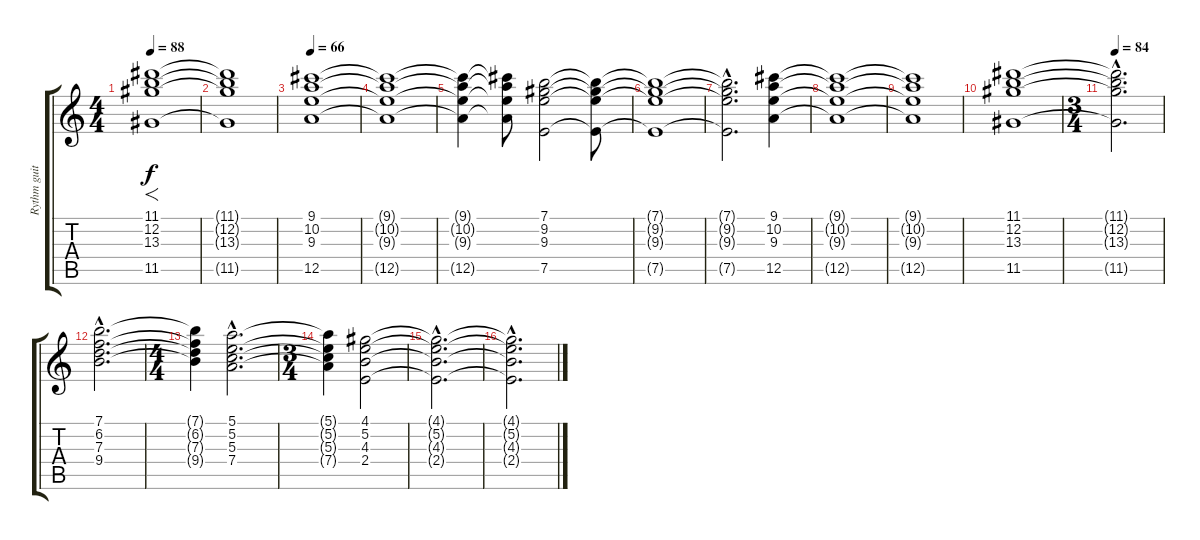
\track ("Rythm guitar" "Rythm guit") {instrument acousticguitarsteel}
\staff {score tabs}
\tuning (E4 B3 G3 D3 A2 E2) {hide}
\ts (4 4)
\tempo 88
\clef g2
\ks c
(11.1 12.2 13.3 11.5).1{f dy f volume 4 instrument synthstrings1} |
(11.1{t} 12.2{t} 13.3{t} 11.5{t}).1 |
\tempo 66
(9.1 10.2 9.3 12.5).1 |
(9.1{t} 10.2{t} 9.3{t} 12.5{t}).1 |
(9.1{t} 10.2{t} 9.3{t} 12.5{t}).4 (9.1{t} 10.2{t} 9.3{t} 12.5{t}).8 (7.1 9.2 9.3 7.5).2 (7.1{t} 9.2{t} 9.3{t} 7.5{t}).8 |
(7.1{t} 9.2{t} 9.3{t} 7.5{t}).1 |
(7.1{hac t} 9.2{hac t} 9.3{hac t} 7.5{hac t}).2{d} (9.1 10.2 9.3 12.5).4 |
(9.1{t} 10.2{t} 9.3{t} 12.5{t}).1 |
(9.1{t} 10.2{t} 9.3{t} 12.5{t}).1 |
(11.1 12.2 13.3 11.5).1 |
\ts (3 4)
\tempo 84
(11.1{hac t} 12.2{hac t} 13.3{hac t} 11.5{hac t}).2{d} |
(7.1{hac} 6.2{hac} 7.3{hac} 9.4{hac}).2{d} |
\ts (4 4)
(7.1{t} 6.2{t} 7.3{t} 9.4{t}).4 (5.1{hac} 5.2{hac} 5.3{hac} 7.4{hac}).2{d} |
\ts (3 4)
(5.1{t} 5.2{t} 5.3{t} 7.4{t}).4 (4.1 5.2 4.3 2.4).2 |
(4.1{hac t} 5.2{hac t} 4.3{hac t} 2.4{hac t}).2{d} |
(4.1{hac t} 5.2{hac t} 4.3{hac t} 2.4{hac t}).2{d}
